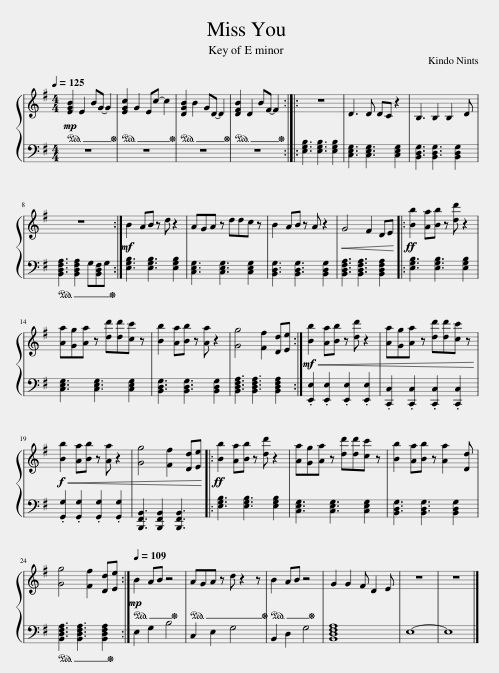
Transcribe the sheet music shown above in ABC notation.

X:1
%%score { 1 | 2 }
L:1/8
Q:1/4=125
M:4/4
I:linebreak $
K:G
V:1 treble
V:2 bass
V:1
!mp!!ped! [EGB]2 E2 BG- G2!ped-up! |!ped! [EGc]2 G2 Ec- c2!ped-up! |!ped! [DGB]2 B2 GD- D2!ped-up! |!ped! [DFB]2 D2 BF- F2!ped-up! :: z8 | %5
 D3 D DC z2 | B,3 B,2 B,2 D |$ z8!ped!!ped-up! :|!mf! B2 AB z d z2 | AGA z ddc z | %10
 B2 AB z A z2 |!<(! G4 F2 DE!<)! |:!ff! [Bb]2 [Aa][Bb] z [dd'] z2 |$ [Aa][Gg][Aa] z [dd'][dd'][cc'] z | [Bb]2 [Aa][Bb] z [Aa] z2 | %15
 [Gg]4 [Ff]2 [Dd][Ee] :|!mf!!<(! [Bb]2 [Aa][Bb] z [dd'] z2 | [Aa][Gg][Aa] z [dd'][dd'][cc'] z!<)! |$!f!!<(! [Bb]2 [Aa][Bb] z [Aa] z2 | [Gg]4 [Ff]2 [Dd][Ee]!<)! |: %20
!ff! [Bb]2 [Aa][Bb] z [dd'] z2 | [Aa][Gg][Aa] z [dd'][dd'][cc'] z | [Bb]2 [Aa][Bb] z [Aa]2 [Dd] |$ [Gg]4!ped! [Ff]2 [Dd][Ee]!ped-up! :|[Q:1/4=109]!mp!!ped! B2 AB z4!ped-up! | %25
!ped! AGA z d z2 z!ped-up! |!ped! B2 AB z4!ped-up! | G2 G2 F D2 E | z8 | z8 |] %30
V:2
 z8 | z8 | z8 | z8 :: [E,G,B,]3 [E,G,B,]3 [E,G,B,]2 | %5
 [C,E,G,]3 [C,E,G,]3 [C,E,G,]2 | [B,,D,G,]3 [B,,D,G,]3 [B,,D,G,]2 |$ [B,,D,F,A,]3 [B,,D,F,A,]2 G,[B,,D,F,]G, :| [E,G,B,]3 [E,G,B,]3 [E,G,B,]2 | [C,E,G,]3 [C,E,G,]3 [C,E,G,]2 | %10
 [B,,D,G,]3 [B,,D,G,]3 [B,,D,G,]2 | [B,,D,F,A,]3 [B,,D,F,A,]3 [B,,D,F,A,]2 |: [E,G,B,]3 [E,G,B,]3 [E,G,B,]2 |$ [C,E,G,]3 [C,E,G,]3 [C,E,G,]2 | [B,,D,G,]3 [B,,D,G,]3 [B,,D,G,]2 | %15
 [B,,D,F,A,]3 [B,,D,F,A,]3 [B,,D,F,A,]2 :| .[E,,E,]2 .[E,,E,]2 .[E,,E,]2 .[E,,E,]2 | .[C,,C,]2 .[C,,C,]2 .[C,,C,]2 .[C,,C,]2 |$ .[G,,G,]2 .[G,,G,]2 .[G,,G,]2 .[G,,G,]2 | [B,,,F,,B,,]3 [B,,,F,,B,,]2 [B,,,F,,B,,]3 |: %20
 [E,G,B,]3 [E,G,B,]3 [E,G,B,]2 | [C,E,G,]3 [C,E,G,]3 [C,E,G,]2 | [B,,D,G,]3 [B,,D,G,]3 [B,,D,G,]2 |$ [B,,D,F,A,]3 [B,,D,F,A,]3 [B,,D,F,A,]2 :| E,2 G,2 B,4 | %25
 C,2 E,2 G,4 | B,,2 D,2 G,4 | [B,,D,F,A,]8 | E,8- | E,8 |] %30
